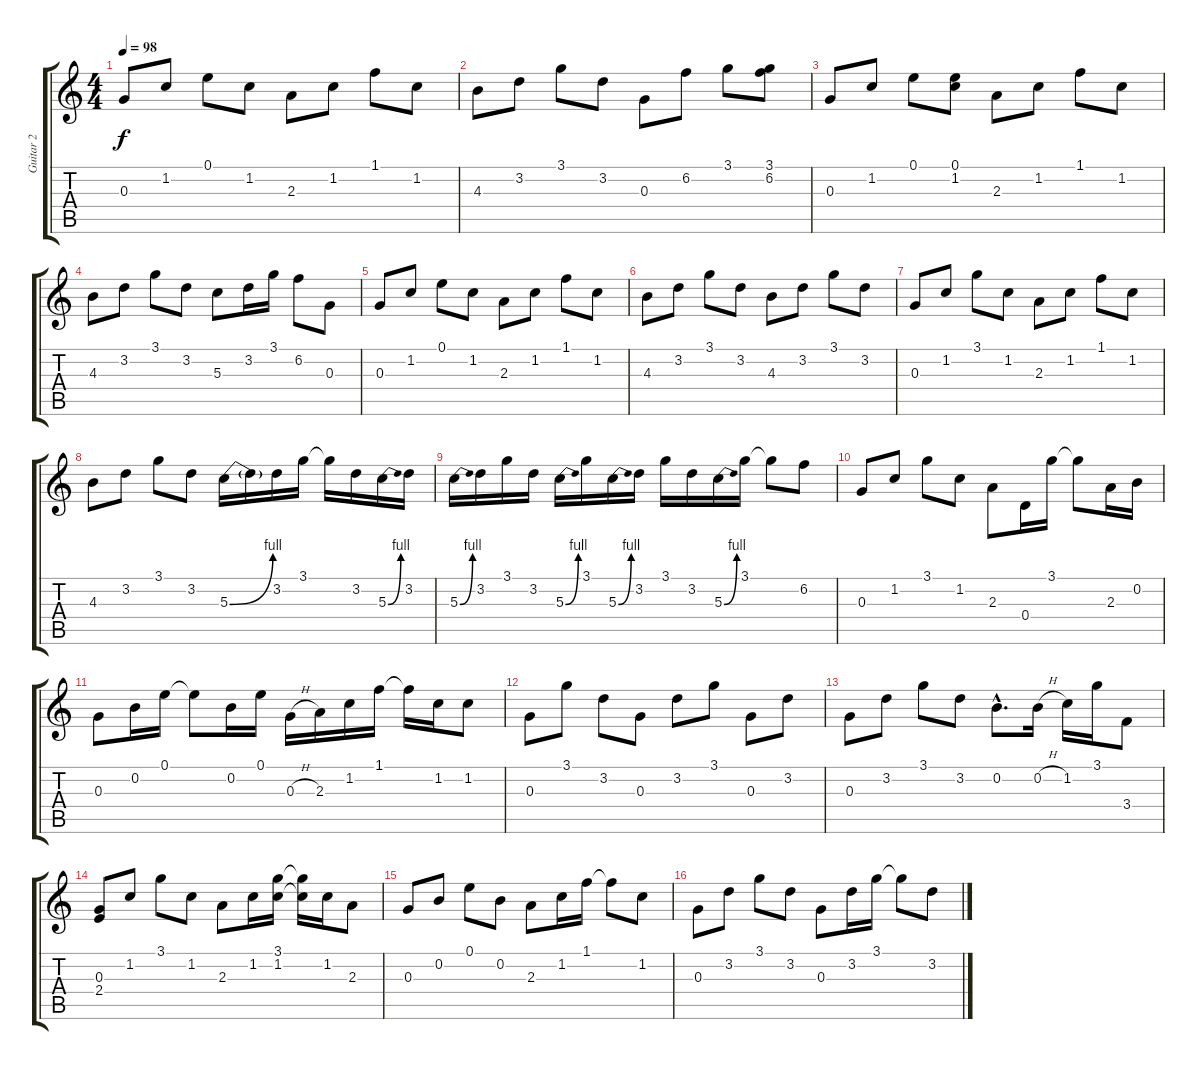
\track ("Guitar 2" "Guitar 2") {instrument electricguitarclean}
\staff {score tabs}
\tuning (E4 B3 G3 D3 A2 E2) {hide}
\ts (4 4)
\tempo 98
\clef g2
\ks c
0.3.8{dy f} 1.2.8 0.1.8 1.2.8 2.3.8 1.2.8 1.1.8 1.2.8 |
4.3.8 3.2.8 3.1.8 3.2.8 0.3.8 6.2.8 3.1.8 (3.1 6.2).8 |
0.3.8 1.2.8 0.1.8 (0.1 1.2).8 2.3.8 1.2.8 1.1.8 1.2.8 |
4.3.8 3.2.8 3.1.8 3.2.8 5.3.8 3.2.16 3.1.16 6.2.8 0.3.8 |
0.3.8 1.2.8 0.1.8 1.2.8 2.3.8 1.2.8 1.1.8 1.2.8 |
4.3.8 3.2.8 3.1.8 3.2.8 4.3.8 3.2.8 3.1.8 3.2.8 |
0.3.8 1.2.8 3.1.8 1.2.8 2.3.8 1.2.8 1.1.8 1.2.8 |
4.3.8 3.2.8 3.1.8 3.2.8 5.3{be (bend 0 0 60 4)}.16 5.3{t}.16 3.2.16 3.1.16 3.1{t}.16 3.2.16 5.3{be (bend 0 0 60 4)}.16 3.2.16 |
5.3{be (bend 0 0 60 4)}.16 3.2.16 3.1.16 3.2.16 5.3{be (bend 0 0 60 4)}.16 3.1.16 5.3{be (bend 0 0 60 4)}.16 3.2.16 3.1.16 3.2.16 5.3{be (bend 0 0 60 4)}.16 3.1.16 3.1{t}.8 6.2.8 |
0.3.8 1.2.8 3.1.8 1.2.8 2.3.8 0.4.16 3.1.16 3.1{t}.8 2.3.16 0.2.16 |
0.3.8 0.2.16 0.1.16 0.1{t}.8 0.2.16 0.1.16 0.3{h}.16 2.3.16 1.2.16 1.1.16 1.1{t}.16 1.2.16 1.2.8 |
0.3.8 3.1.8 3.2.8 0.3.8 3.2.8 3.1.8 0.3.8 3.2.8 |
0.3.8 3.2.8 3.1.8 3.2.8 0.2{hac}.8{d} 0.2{h}.16 1.2.16 3.1.16 3.4.8 |
(0.3 2.4).8 1.2.8 3.1.8 1.2.8 2.3.8 1.2.16 (3.1 1.2).16 (3.1{t} 1.2{t}).16 1.2.16 2.3.8 |
0.3.8 0.2.8 0.1.8 0.2.8 2.3.8 1.2.16 1.1.16 1.1{t}.8 1.2.8 |
0.3.8 3.2.8 3.1.8 3.2.8 0.3.8 3.2.16 3.1.16 3.1{t}.8 3.2.8
